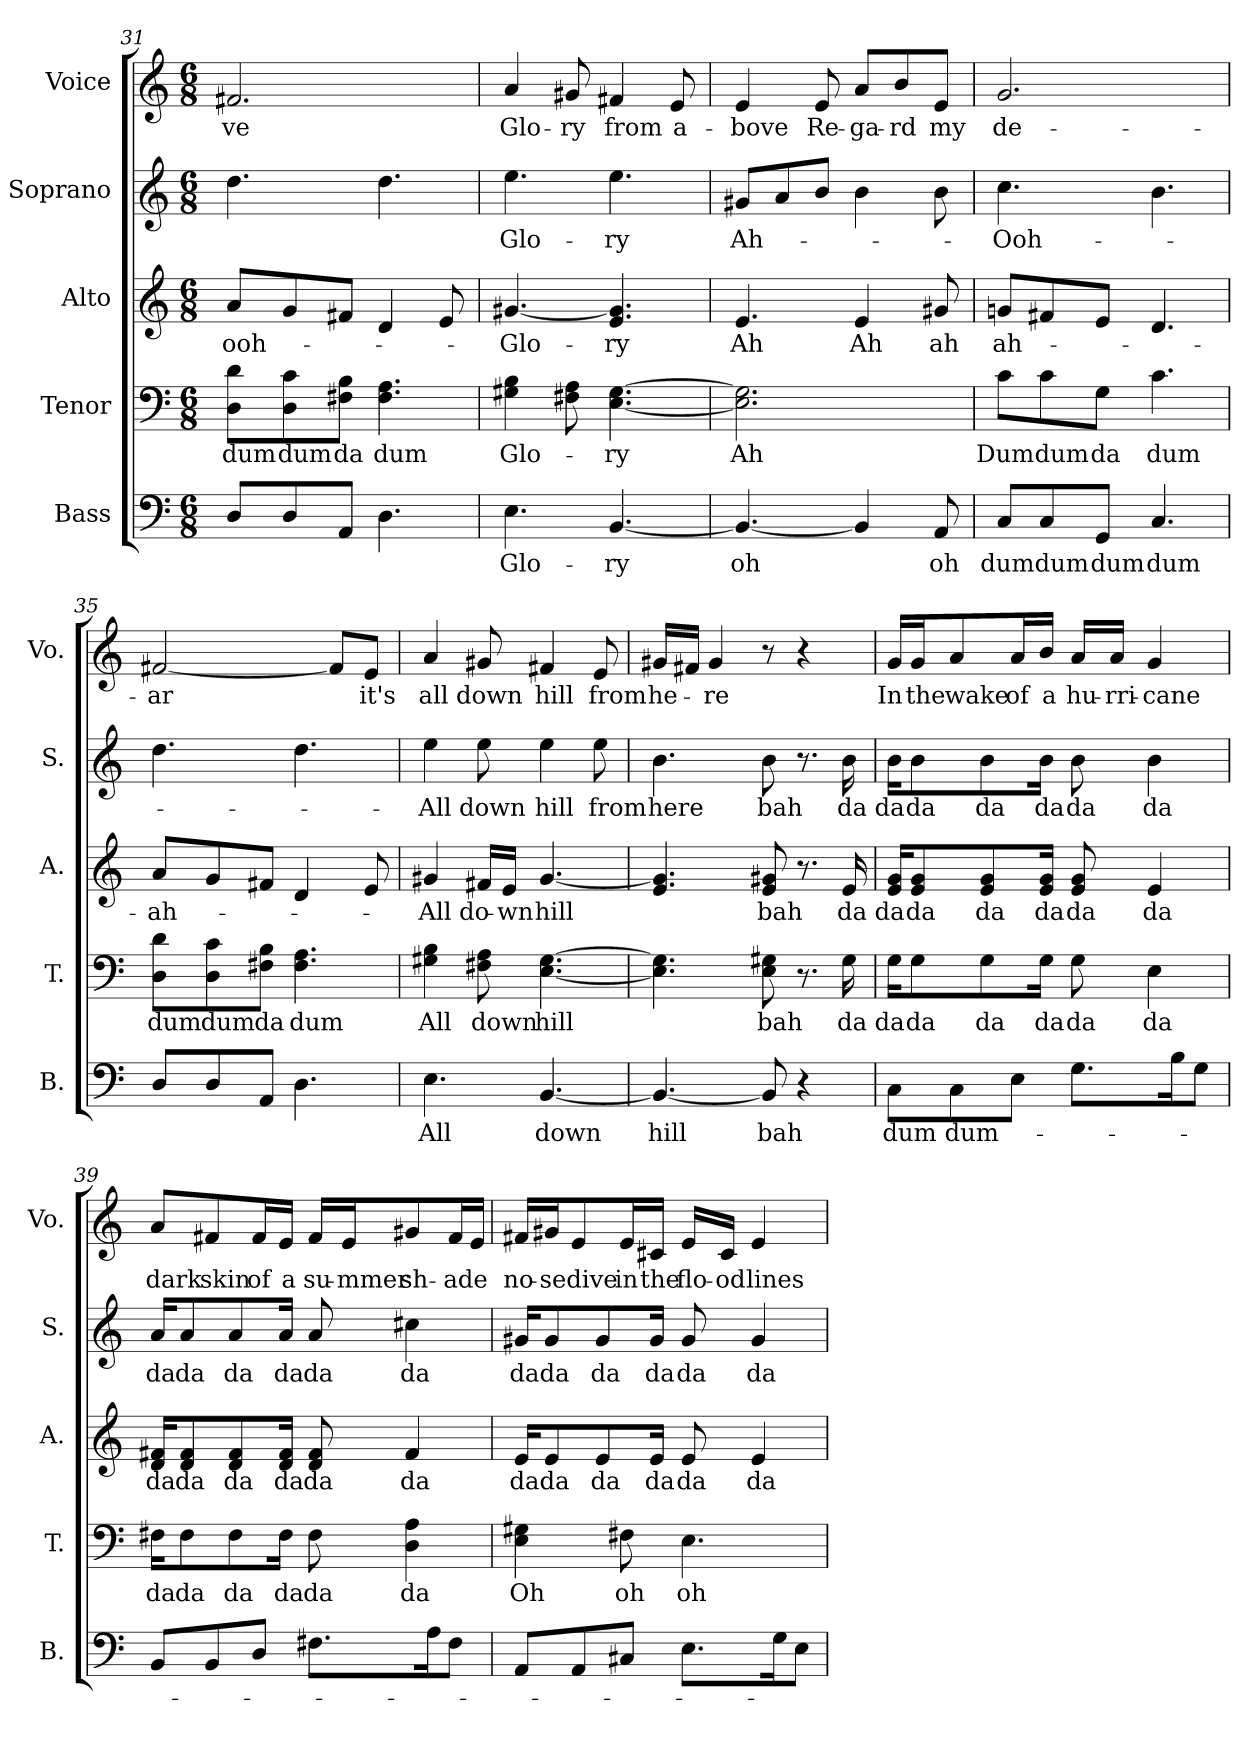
**kern	**text	**kern	**text	**kern	**text	**kern	**text	**kern	**text
*part5	*part5	*part4	*part4	*part3	*part3	*part2	*part2	*part1	*part1
*staff5	*staff5	*staff4	*staff4	*staff3	*staff3	*staff2	*staff2	*staff1	*staff1
*I"Bass	*	*I"Tenor	*	*I"Alto	*	*I"Soprano	*	*I"Voice	*
*I'B.	*	*I'T.	*	*I'A.	*	*I'S.	*	*I'Vo.	*
*clefF4	*	*clefF4	*	*clefG2	*	*clefG2	*	*clefG2	*
*k[]	*	*k[]	*	*k[]	*	*k[]	*	*k[]	*
*M6/8	*	*M6/8	*	*M6/8	*	*M6/8	*	*M6/8	*
=31	=31	=31	=31	=31	=31	=31	=31	=31	=31
8D/L	.	8D\ 8d\L	dum	8a/L	-ooh-	4.dd\	.	2.f#X/	-ve
8D/	.	8D\ 8c\	dum	8g/	.	.	.	.	.
8AA/J	.	8F#X\ 8B\J	da	8f#X/J	.	.	.	.	.
4.D\	.	4.F#\ 4.A\	dum	4d/	.	4.dd\	.	.	.
.	.	.	.	8e/	.	.	.	.	.
=32	=32	=32	=32	=32	=32	=32	=32	=32	=32
4.E\	Glo-	4G#X\ 4B\	Glo-	[4.g#X/	-Glo-	4.ee\	Glo-	4a/	Glo-
.	.	8F#X\ 8A\	.	.	.	.	.	8g#X/	-ry
[4.BB/	-ry	[4.E\ [4.G#\	-ry	4.e/ 4.g#/]	-ry	4.ee\	-ry	4f#X/	from
.	.	.	.	.	.	.	.	8e/	a-
!!LO:PB:g=z
=33	=33	=33	=33	=33	=33	=33	=33	=33	=33
4.BB/_	oh	2.E\] 2.G#\]	Ah	4.e/	Ah	8g#X/L	Ah-	4e/	-bove
.	.	.	.	.	.	8a/	.	.	.
.	.	.	.	.	.	8b/J	.	8e/	Re-
4BB/]	.	.	.	4e/	Ah	4b\	.	8a/L	-ga-
.	.	.	.	.	.	.	.	8b/	-rd
8AA/	oh	.	.	8g#X/	ah	8b\	.	8e/J	my
=34	=34	=34	=34	=34	=34	=34	=34	=34	=34
8C/L	dum	8c\L	Dum	8gn/L	ah-	4.cc\	-Ooh-	2.g/	de-
8C/	dum	8c\	dum	8f#X/	.	.	.	.	.
8GG/J	dum	8G\J	da	8e/J	.	.	.	.	.
4.C/	dum	4.c\	dum	4.d/	.	4.b\	.	.	.
=35	=35	=35	=35	=35	=35	=35	=35	=35	=35
8D/L	.	8D\ 8d\L	dum	8a/L	-ah-	4.dd\	.	[2f#X/	-ar
8D/	.	8D\ 8c\	dum	8g/	.	.	.	.	.
8AA/J	.	8F#X\ 8B\J	da	8f#X/J	.	.	.	.	.
4.D\	.	4.F#\ 4.A\	dum	4d/	.	4.dd\	.	.	.
.	.	.	.	.	.	.	.	8f#/L]	.
.	.	.	.	8e/	.	.	.	8e/J	it's
=36	=36	=36	=36	=36	=36	=36	=36	=36	=36
4.E\	All	4G#X\ 4B\	All	4g#X/	-All	4ee\	All	4a/	all
.	.	8F#X\ 8A\	down	16f#X/LL	do-	8ee\	down	8g#X/	down
.	.	.	.	16e/JJ	-wn	.	.	.	.
[4.BB/	down	[4.E\ [4.G#\	hill	[4.g#/	hill	4ee\	hill	4f#X/	hill
.	.	.	.	.	.	8ee\	from	8e/	from
!!LO:LB:g=z
=37	=37	=37	=37	=37	=37	=37	=37	=37	=37
4.BB/_	hill	4.E\] 4.G#\]	.	4.e/ 4.g#/]	.	4.b\	here	16g#X/LL	he-
.	.	.	.	.	.	.	.	16f#X/JJ	.
.	.	.	.	.	.	.	.	4g#/	-re
8BB/]	bah	8E\ 8G#X\	bah	8e/ 8g#X/	bah	8b\	bah	8r	.
4r	.	8.r	.	8.r	.	8.r	.	4r	.
.	.	16G#\	da	16e/	da	16b\	da	.	.
=38	=38	=38	=38	=38	=38	=38	=38	=38	=38
8C\L	dum	16G\KL	da	16e/ 16g/KL	da	16b\KL	da	16g/LL	In
.	.	8G\	da	8e/ 8g/	da	8b\	da	16g/J	the
8C\	dum-	.	.	.	.	.	.	8a/	wake
.	.	8G\	da	8e/ 8g/	da	8b\	da	.	.
8E\J	.	.	.	.	.	.	.	16a/L	of
.	.	16G\Jk	da	16e/ 16g/Jk	da	16b\Jk	da	16b/JJ	a
8.G\L	.	8G\	da	8e/ 8g/	da	8b\	da	16a/LL	hu-
.	.	.	.	.	.	.	.	16a/JJ	-rri-
.	.	4E\	da	4e/	da	4b\	da	4g/	-cane
16B\K	.	.	.	.	.	.	.	.	.
8G\J	.	.	.	.	.	.	.	.	.
=39	=39	=39	=39	=39	=39	=39	=39	=39	=39
8BB/L	.	16F#X\KL	da	16d/ 16f#X/KL	da	16a/KL	da	8a/L	dark
.	.	8F#\	da	8d/ 8f#/	da	8a/	da	.	.
8BB/	.	.	.	.	.	.	.	8f#X/	skin
.	.	8F#\	da	8d/ 8f#/	da	8a/	da	.	.
8D/J	.	.	.	.	.	.	.	16f#/L	of
.	.	16F#\Jk	da	16d/ 16f#/Jk	da	16a/Jk	da	16e/JJ	a
8.F#X\L	.	8F#\	da	8d/ 8f#/	da	8a/	da	16f#/LL	su-
.	.	.	.	.	.	.	.	16e/J	-mmer
.	.	4D\ 4A\	da	4f#/	da	4cc#X\	da	8g#X/	sh-
16A\K	.	.	.	.	.	.	.	.	.
8F#\J	.	.	.	.	.	.	.	16f#/L	-ade
.	.	.	.	.	.	.	.	16e/JJ	.
!!LO:PB:g=z
=40	=40	=40	=40	=40	=40	=40	=40	=40	=40
8AA/L	.	4E\ 4G#X\	Oh	16e/KL	da	16g#X/KL	da	16f#X/LL	no-
.	.	.	.	8e/	da	8g#/	da	16g#X/J	-se
8AA/	.	.	.	.	.	.	.	8e/	dive
.	.	.	.	8e/	da	8g#/	da	.	.
8C#X/J	.	8F#X\	oh	.	.	.	.	16e/L	in
.	.	.	.	16e/Jk	da	16g#/Jk	da	16c#X/JJ	the
8.E\L	.	4.E\	oh	8e/	da	8g#/	da	16e/LL	flo-
.	.	.	.	.	.	.	.	16c#/JJ	-od
.	.	.	.	4e/	da	4g#/	da	4e/	lines
16G\K	.	.	.	.	.	.	.	.	.
8E\J	.	.	.	.	.	.	.	.	.
=	=	=	=	=	=	=	=	=	=
*-	*-	*-	*-	*-	*-	*-	*-	*-	*-
